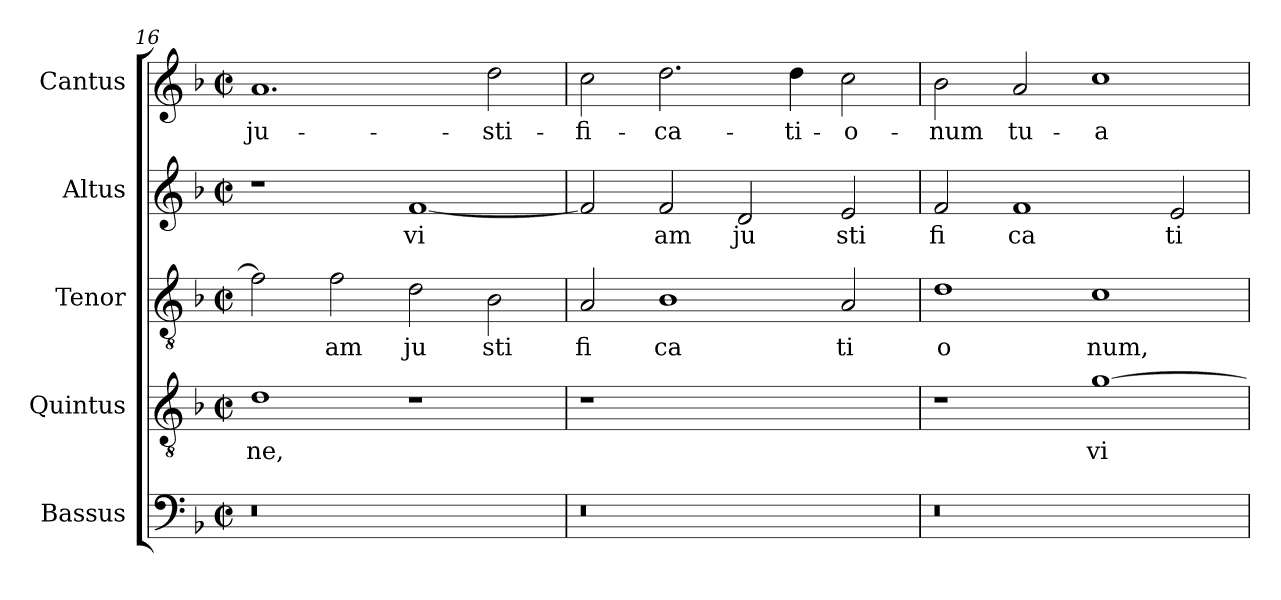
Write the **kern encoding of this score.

**kern	**kern	**text	**kern	**text	**kern	**text	**kern	**text
*part5	*part4	*part4	*part3	*part3	*part2	*part2	*part1	*part1
*staff5	*staff4	*staff4	*staff3	*staff3	*staff2	*staff2	*staff1	*staff1
*I"Bassus	*I"Quintus	*	*I"Tenor	*	*I"Altus	*	*I"Cantus	*
*clefF4	*clefGv2	*	*clefGv2	*	*clefG2	*	*clefG2	*
*k[b-]	*k[b-]	*	*k[b-]	*	*k[b-]	*	*k[b-]	*
*F:	*F:	*	*F:	*	*F:	*	*F:	*
*M2/2	*M2/2	*	*M2/2	*	*M2/2	*	*M2/2	*
*met(c|)	*met(c|)	*	*met(c|)	*	*met(c|)	*	*met(c|)	*
=16	=16	=16	=16	=16	=16	=16	=16	=16
!	!	!LO:LY:b:cj	!	!LO:LY:b:cj	!	!	!	!LO:LY:b:cj
0r	1d	ne,	2f\]	.	1r	.	1.a	ju-
!	!	!	!	!LO:LY:b:cj	!	!	!	!
.	.	.	2f\	am	.	.	.	.
!	!	!	!	!LO:LY:b:cj	!	!LO:LY:b:cj	!	!
.	1r	.	2d\	ju	[<1f	vi	.	.
!	!	!	!	!LO:LY:b:cj	!	!	!	!LO:LY:b:cj
.	.	.	2B-\	sti	.	.	2dd\	-sti-
=17	=17	=17	=17	=17	=17	=17	=17	=17
!	!	!	!	!LO:LY:b:cj	!	!LO:LY:b:cj	!	!LO:LY:b:cj
0r	1r	.	2A/	fi	2f/]	.	2cc\	-fi-
!	!	!	!	!LO:LY:b:cj	!	!LO:LY:b:cj	!	!LO:LY:b:cj
.	.	.	1B-	ca	2f/	am	2.dd\	-ca-
!	!	!	!	!	!	!LO:LY:b:cj	!	!
.	1ryy	.	.	.	2d/	ju	.	.
!	!	!	!	!	!	!	!	!LO:LY:b:cj
.	.	.	.	.	.	.	4dd\	-ti-
!	!	!	!	!LO:LY:b:cj	!	!LO:LY:b:cj	!	!LO:LY:b:cj
.	.	.	2A/	ti	2e/	sti	2cc\	-o-
!!LO:PB:g=z
=18	=18	=18	=18	=18	=18	=18	=18	=18
!	!	!	!	!LO:LY:b:cj	!	!LO:LY:b:cj	!	!LO:LY:b:cj
0r	1r	.	1d	o	2f/	fi	2b-\	-num
!	!	!	!	!	!	!LO:LY:b:cj	!	!LO:LY:b:cj
.	.	.	.	.	1f	ca	2a/	tu-
!	!	!LO:LY:b:cj	!	!LO:LY:b:cj	!	!	!	!LO:LY:b:cj
.	[>1g	vi-	1c	num,	.	.	1cc	-a-
!	!	!	!	!	!	!LO:LY:b:cj	!	!
.	.	.	.	.	2e/	ti	.	.
=	=	=	=	=	=	=	=	=
*-	*-	*-	*-	*-	*-	*-	*-	*-
